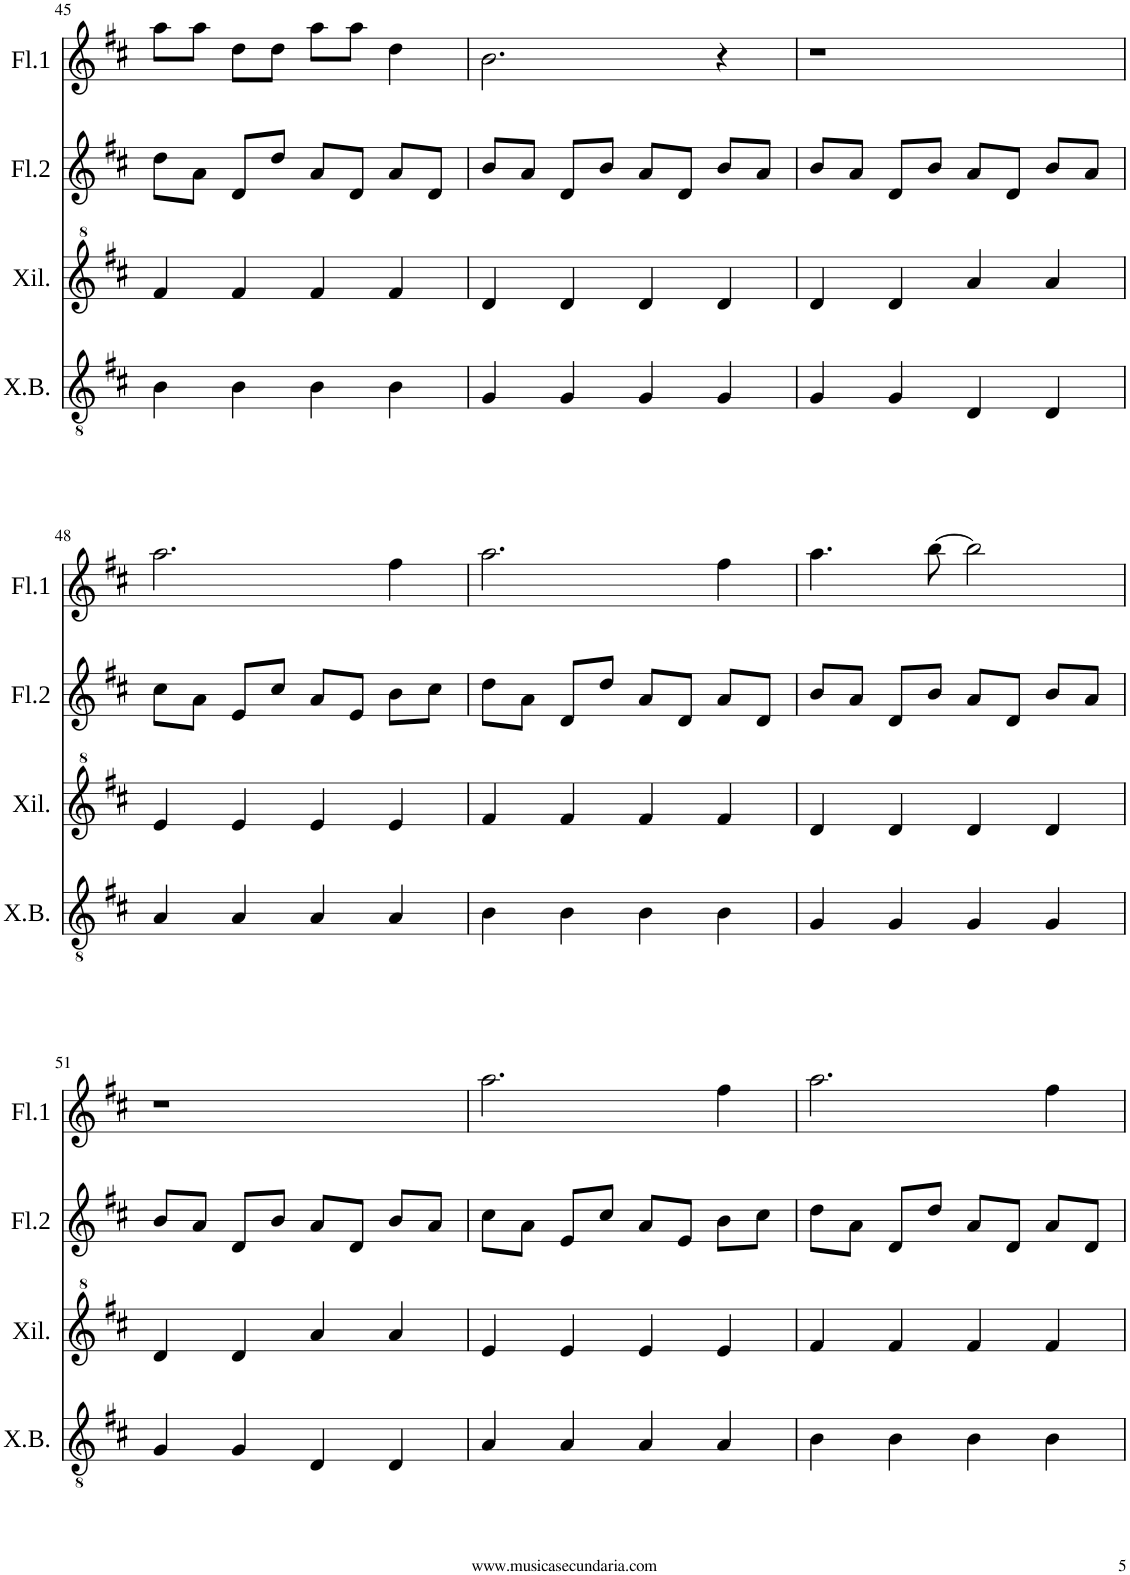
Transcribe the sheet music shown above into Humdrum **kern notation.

**kern	**kern	**kern	**kern
*part4	*part3	*part2	*part1
*staff4	*staff3	*staff2	*staff1
*I"Xil. Bajo	*I"Xilófono	*I"Flauta 2	*I"Flauta 1
*I'X.B.	*I'Xil.	*I'Fl.2	*I'Fl.1
!!LO:PB:g=z
*clefGv2	*clefG^2	*clefG2	*clefG2
*k[f#c#]	*k[f#c#]	*k[f#c#]	*k[f#c#]
*M4/4	*M4/4	*M4/4	*M4/4
=45	=45	=45	=45
4B\	4ff#/	8dd\L	8aa\L
.	.	8a\J	8aa\J
4B\	4ff#/	8d/L	8dd\L
.	.	8dd/J	8dd\J
4B\	4ff#/	8a/L	8aa\L
.	.	8d/J	8aa\J
4B\	4ff#/	8a/L	4dd\
.	.	8d/J	.
=46	=46	=46	=46
4G/	4dd/	8b/L	2.b\
.	.	8a/J	.
4G/	4dd/	8d/L	.
.	.	8b/J	.
4G/	4dd/	8a/L	.
.	.	8d/J	.
4G/	4dd/	8b/L	4r
.	.	8a/J	.
=47	=47	=47	=47
4G/	4dd/	8b/L	1r
.	.	8a/J	.
4G/	4dd/	8d/L	.
.	.	8b/J	.
4D/	4aa/	8a/L	.
.	.	8d/J	.
4D/	4aa/	8b/L	.
.	.	8a/J	.
!!LO:LB:g=z
=48	=48	=48	=48
4A/	4ee/	8cc#\L	2.aa\
.	.	8a\J	.
4A/	4ee/	8e/L	.
.	.	8cc#/J	.
4A/	4ee/	8a/L	.
.	.	8e/J	.
4A/	4ee/	8b\L	4ff#\
.	.	8cc#\J	.
=49	=49	=49	=49
4B\	4ff#/	8dd\L	2.aa\
.	.	8a\J	.
4B\	4ff#/	8d/L	.
.	.	8dd/J	.
4B\	4ff#/	8a/L	.
.	.	8d/J	.
4B\	4ff#/	8a/L	4ff#\
.	.	8d/J	.
=50	=50	=50	=50
4G/	4dd/	8b/L	4.aa\
.	.	8a/J	.
4G/	4dd/	8d/L	.
.	.	8b/J	[8bb\
4G/	4dd/	8a/L	2bb\]
.	.	8d/J	.
4G/	4dd/	8b/L	.
.	.	8a/J	.
!!LO:LB:g=z
=51	=51	=51	=51
4G/	4dd/	8b/L	1r
.	.	8a/J	.
4G/	4dd/	8d/L	.
.	.	8b/J	.
4D/	4aa/	8a/L	.
.	.	8d/J	.
4D/	4aa/	8b/L	.
.	.	8a/J	.
=52	=52	=52	=52
4A/	4ee/	8cc#\L	2.aa\
.	.	8a\J	.
4A/	4ee/	8e/L	.
.	.	8cc#/J	.
4A/	4ee/	8a/L	.
.	.	8e/J	.
4A/	4ee/	8b\L	4ff#\
.	.	8cc#\J	.
=53	=53	=53	=53
4B\	4ff#/	8dd\L	2.aa\
.	.	8a\J	.
4B\	4ff#/	8d/L	.
.	.	8dd/J	.
4B\	4ff#/	8a/L	.
.	.	8d/J	.
4B\	4ff#/	8a/L	4ff#\
.	.	8d/J	.
=	=	=	=
*-	*-	*-	*-
